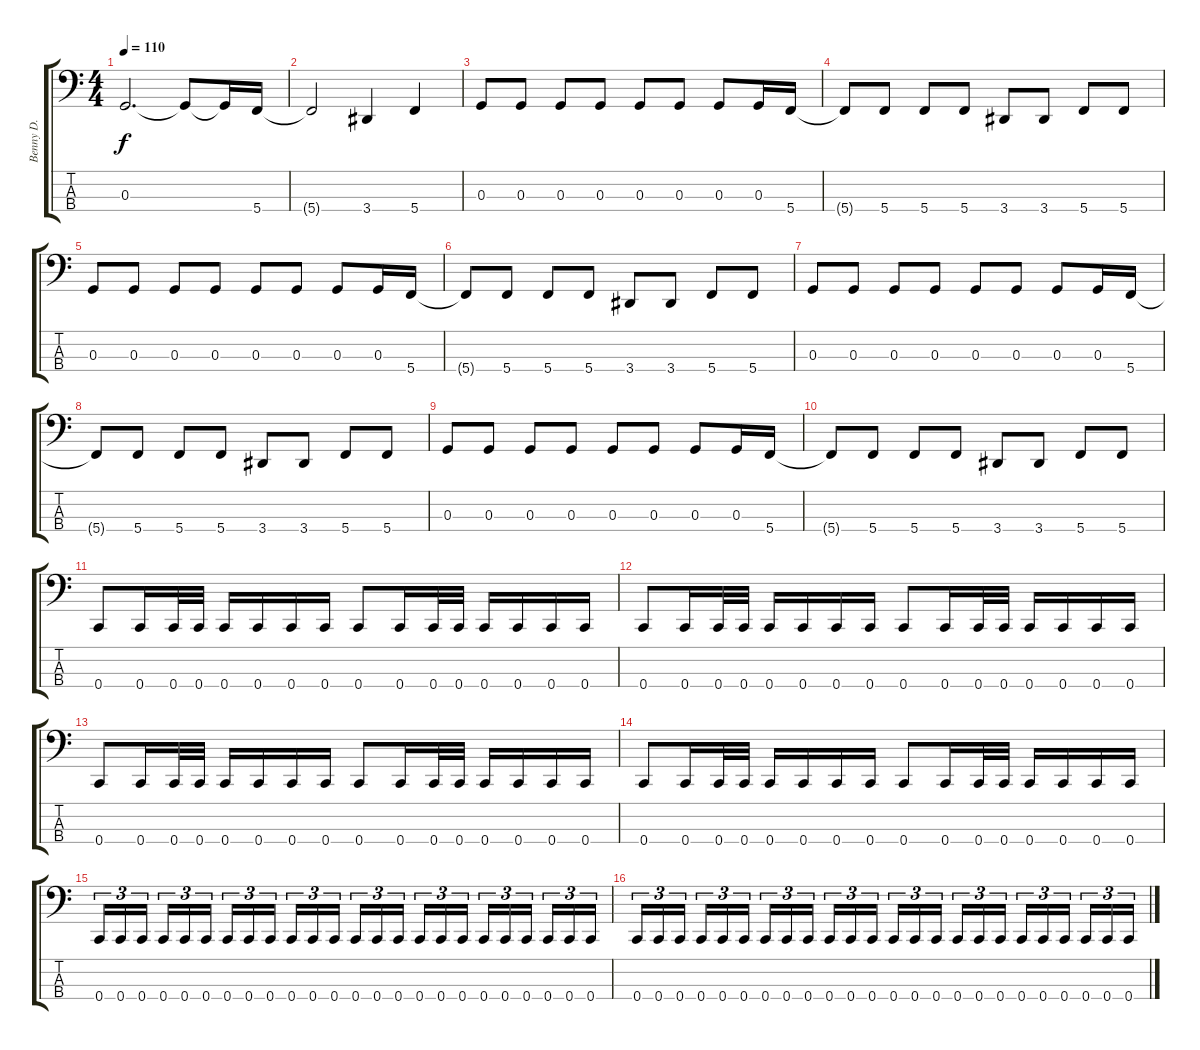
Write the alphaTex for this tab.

\track ("Benny D." "Benny D.") {instrument electricbasspick}
\staff {score tabs}
\tuning (F2 C2 G1 C1) {hide}
\ts (4 4)
\tempo 110
\clef f4
\ks c
0.3.2{d dy f} 0.3{t}.8 0.3{t}.16 5.4.16 |
5.4{t}.2 3.4.4 5.4.4 |
0.3.8 0.3.8 0.3.8 0.3.8 0.3.8 0.3.8 0.3.8 0.3.16 5.4.16 |
5.4{t}.8 5.4.8 5.4.8 5.4.8 3.4.8 3.4.8 5.4.8 5.4.8 |
0.3.8 0.3.8 0.3.8 0.3.8 0.3.8 0.3.8 0.3.8 0.3.16 5.4.16 |
5.4{t}.8 5.4.8 5.4.8 5.4.8 3.4.8 3.4.8 5.4.8 5.4.8 |
0.3.8 0.3.8 0.3.8 0.3.8 0.3.8 0.3.8 0.3.8 0.3.16 5.4.16 |
5.4{t}.8 5.4.8 5.4.8 5.4.8 3.4.8 3.4.8 5.4.8 5.4.8 |
0.3.8 0.3.8 0.3.8 0.3.8 0.3.8 0.3.8 0.3.8 0.3.16 5.4.16 |
5.4{t}.8 5.4.8 5.4.8 5.4.8 3.4.8 3.4.8 5.4.8 5.4.8 |
0.4.8 0.4.16 0.4.32 0.4.32 0.4.16 0.4.16 0.4.16 0.4.16 0.4.8 0.4.16 0.4.32 0.4.32 0.4.16 0.4.16 0.4.16 0.4.16 |
0.4.8 0.4.16 0.4.32 0.4.32 0.4.16 0.4.16 0.4.16 0.4.16 0.4.8 0.4.16 0.4.32 0.4.32 0.4.16 0.4.16 0.4.16 0.4.16 |
0.4.8 0.4.16 0.4.32 0.4.32 0.4.16 0.4.16 0.4.16 0.4.16 0.4.8 0.4.16 0.4.32 0.4.32 0.4.16 0.4.16 0.4.16 0.4.16 |
0.4.8 0.4.16 0.4.32 0.4.32 0.4.16 0.4.16 0.4.16 0.4.16 0.4.8 0.4.16 0.4.32 0.4.32 0.4.16 0.4.16 0.4.16 0.4.16 |
0.4.16{tu (3 2)} 0.4.16{tu (3 2)} 0.4.16{tu (3 2) beam splitsecondary} 0.4.16{tu (3 2)} 0.4.16{tu (3 2)} 0.4.16{tu (3 2)} 0.4.16{tu (3 2)} 0.4.16{tu (3 2)} 0.4.16{tu (3 2) beam splitsecondary} 0.4.16{tu (3 2)} 0.4.16{tu (3 2)} 0.4.16{tu (3 2)} 0.4.16{tu (3 2)} 0.4.16{tu (3 2)} 0.4.16{tu (3 2) beam splitsecondary} 0.4.16{tu (3 2)} 0.4.16{tu (3 2)} 0.4.16{tu (3 2)} 0.4.16{tu (3 2)} 0.4.16{tu (3 2)} 0.4.16{tu (3 2) beam splitsecondary} 0.4.16{tu (3 2)} 0.4.16{tu (3 2)} 0.4.16{tu (3 2)} |
0.4.16{tu (3 2)} 0.4.16{tu (3 2)} 0.4.16{tu (3 2) beam splitsecondary} 0.4.16{tu (3 2)} 0.4.16{tu (3 2)} 0.4.16{tu (3 2)} 0.4.16{tu (3 2)} 0.4.16{tu (3 2)} 0.4.16{tu (3 2) beam splitsecondary} 0.4.16{tu (3 2)} 0.4.16{tu (3 2)} 0.4.16{tu (3 2)} 0.4.16{tu (3 2)} 0.4.16{tu (3 2)} 0.4.16{tu (3 2) beam splitsecondary} 0.4.16{tu (3 2)} 0.4.16{tu (3 2)} 0.4.16{tu (3 2)} 0.4.16{tu (3 2)} 0.4.16{tu (3 2)} 0.4.16{tu (3 2) beam splitsecondary} 0.4.16{tu (3 2)} 0.4.16{tu (3 2)} 0.4.16{tu (3 2)}
